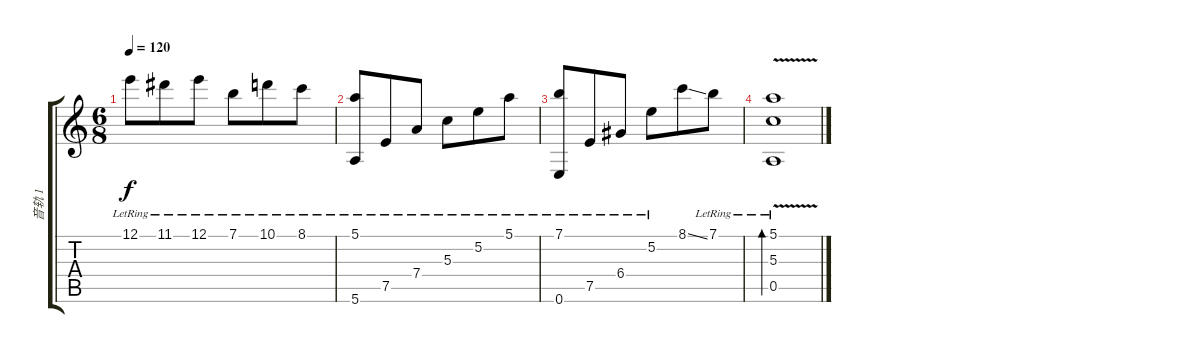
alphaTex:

\track ("音轨 1" "音轨 1") {instrument acousticguitarsteel}
\staff {score tabs}
\tuning (E4 B3 G3 D3 A2 E2) {hide}
\ts (6 8)
\tempo 120
\clef g2
\ks c
12.1{lr}.8{dy f} 11.1{lr}.8 12.1{lr}.8 7.1{lr}.8 10.1{lr}.8 8.1{lr}.8 |
(5.1{lr} 5.6{lr}).8 7.5{lr}.8 7.4{lr}.8 5.3{lr}.8 5.2{lr}.8 5.1{lr}.8 |
(7.1{lr} 0.6{lr}).8 7.5{lr}.8 6.4{lr}.8 5.2{lr}.8 8.1{ss}.8 7.1{lr}.8 |
(5.1{v lr} 5.3{v lr} 0.5{v lr}).1{bd 480}
